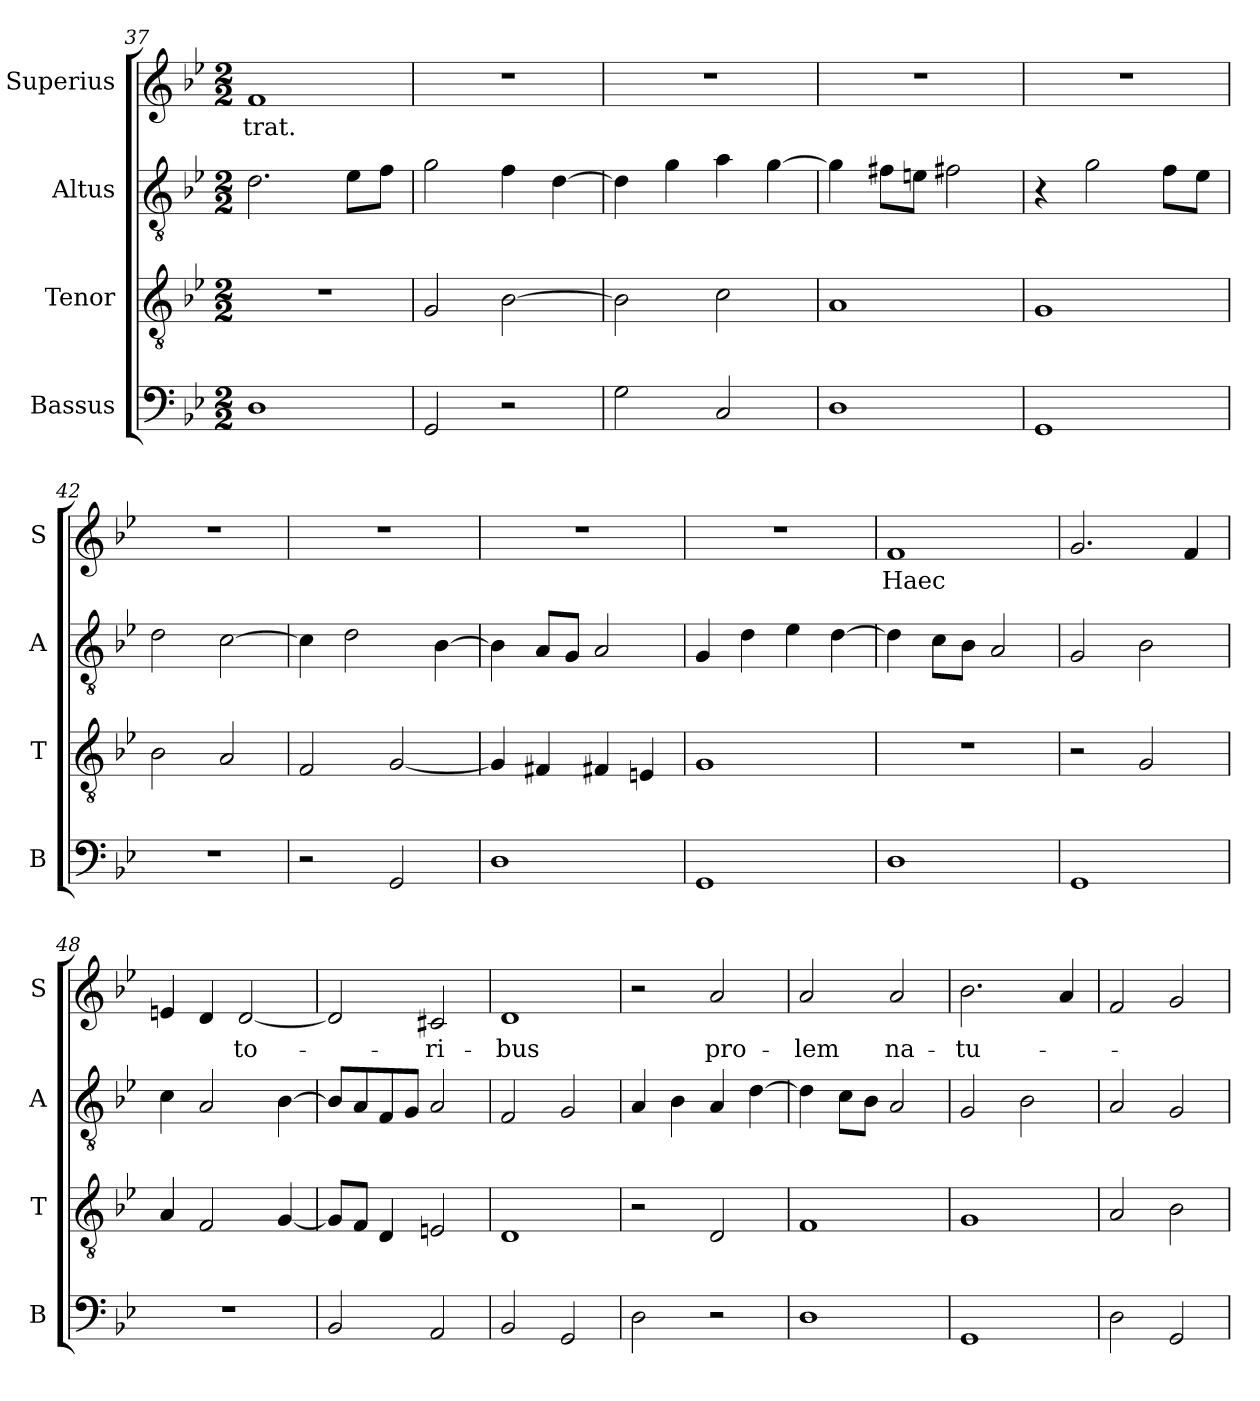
**kern	**kern	**kern	**kern	**text
*part4	*part3	*part2	*part1	*part1
*staff4	*staff3	*staff2	*staff1	*staff1
*I"Bassus	*I"Tenor	*I"Altus	*I"Superius	*
*I'B	*I'T	*I'A	*I'S	*
*clefF4	*clefGv2	*clefGv2	*clefG2	*
*k[b-e-]	*k[b-e-]	*k[b-e-]	*k[b-e-]	*
*M2/2	*M2/2	*M2/2	*M2/2	*
=37	=37	=37	=37	=37
1D	1r	2.d	1f	-trat.
.	.	8e-L	.	.
.	.	8fJ	.	.
=38	=38	=38	=38	=38
2GG	2G	2g	1r	.
2r	[2B-	4f	.	.
.	.	[4d	.	.
=39	=39	=39	=39	=39
2G	2B-]	4d]	1r	.
.	.	4g	.	.
2C	2c	4a	.	.
.	.	[4g	.	.
=40	=40	=40	=40	=40
1D	1A	4g]	1r	.
.	.	8f#XL	.	.
.	.	8enJ	.	.
.	.	2f#X	.	.
=41	=41	=41	=41	=41
1GG	1G	4r	1r	.
.	.	2g	.	.
.	.	8fL	.	.
.	.	8e-J	.	.
=42	=42	=42	=42	=42
1r	2B-	2d	1r	.
.	2A	[2c	.	.
=43	=43	=43	=43	=43
2r	2F	4c]	1r	.
.	.	2d	.	.
2GG	[2G	.	.	.
.	.	[4B-	.	.
=44	=44	=44	=44	=44
1D	4G]	4B-]	1r	.
.	4F#X	8AL	.	.
.	.	8GJ	.	.
.	4F#X	2A	.	.
.	4En	.	.	.
=45	=45	=45	=45	=45
1GG	1G	4G	1r	.
.	.	4d	.	.
.	.	4e-	.	.
.	.	[4d	.	.
=46	=46	=46	=46	=46
1D	1r	4d]	1f	Haec
.	.	8cL	.	.
.	.	8B-J	.	.
.	.	2A	.	.
=47	=47	=47	=47	=47
1GG	2r	2G	2.g	.
.	2G	2B-	.	.
.	.	.	4f	.
=48	=48	=48	=48	=48
1r	4A	4c	4en	.
.	2F	2A	4d	.
.	.	.	[2d	to-
.	[4G	[4B-	.	.
=49	=49	=49	=49	=49
2BB-	8GL]	8B-L]	2d]	.
.	8FJ	8A	.	.
.	4D	8F	.	.
.	.	8GJ	.	.
2AA	2En	2A	2c#X	-ri-
=50	=50	=50	=50	=50
2BB-	1D	2F	1d	-bus
2GG	.	2G	.	.
=51	=51	=51	=51	=51
2D	2r	4A	2r	.
.	.	4B-	.	.
2r	2D	4A	2a	pro-
.	.	[4d	.	.
=52	=52	=52	=52	=52
1D	1F	4d]	2a	-lem
.	.	8cL	.	.
.	.	8B-J	.	.
.	.	2A	2a	na-
=53	=53	=53	=53	=53
1GG	1G	2G	2.b-	-tu-
.	.	2B-	.	.
.	.	.	4a	.
=54	=54	=54	=54	=54
2D	2A	2A	2f	.
2GG	2B-	2G	2g	.
=	=	=	=	=
*-	*-	*-	*-	*-
